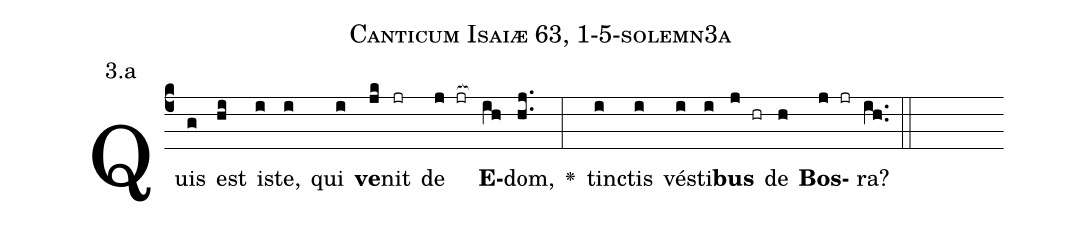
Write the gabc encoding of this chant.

name: Canticum Isaiæ 63, 1-5-solemn3a;
annotation: 3.a;
%%
(c4)Quis(g) est(hi) i(i)ste,(i) qui(i) <b>ve</b>(jk)nit(jr) de(j jr[ocb:1{]) <b>E</b>(ih[ocb:0}])dom,(hj..) <v>\greheightstar</v>(:) tin(i)ctis(i) vé(i)sti(i)<b>bus</b>(j hr) de(h) <b>Bos</b>(j jr)ra?(ih..) (::)


%E(i) u(i) o(j) u(h) a(j) e.(ih..) (::)
